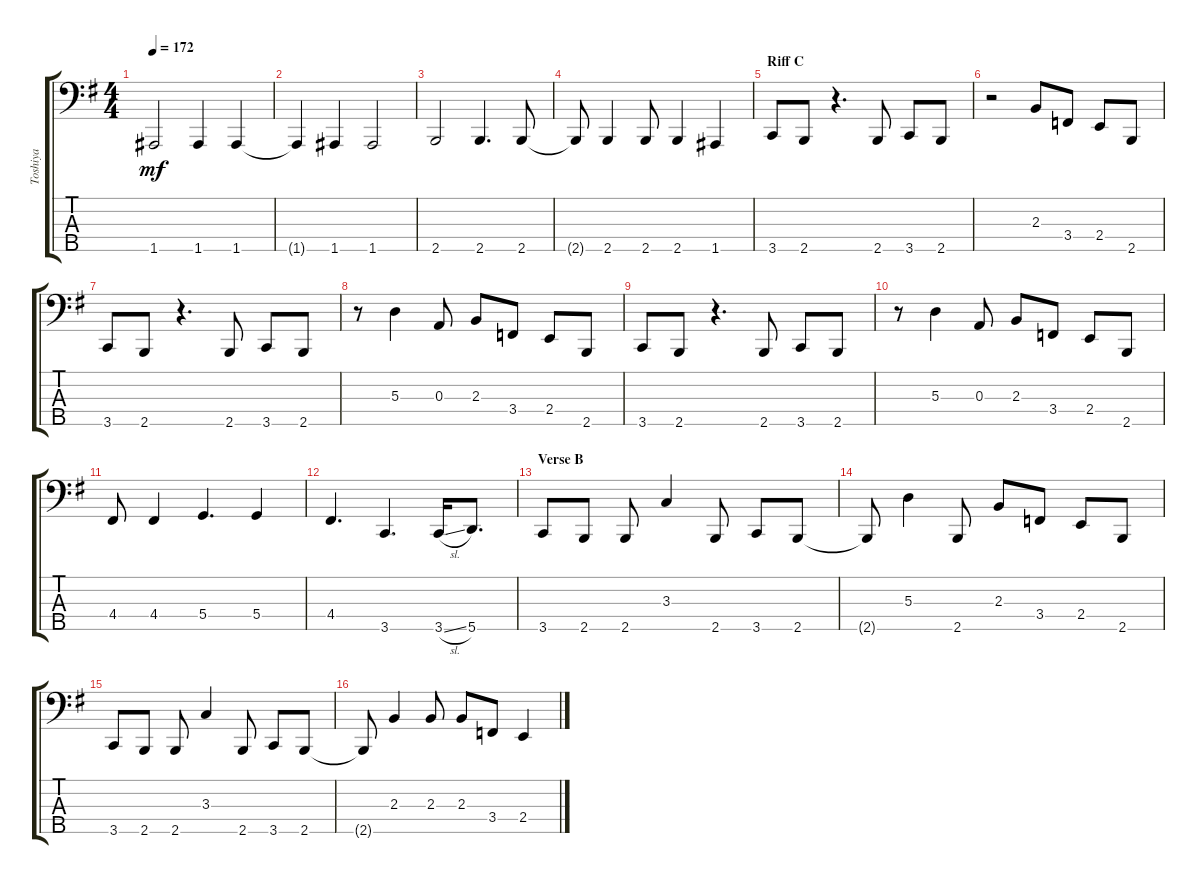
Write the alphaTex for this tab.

\track ("Toshiya" "Toshiya") {instrument electricbassfinger}
\staff {score tabs}
\tuning (G2 D2 A1 D1 A0) {hide}
\ts (4 4)
\tempo 172
\clef f4
\ks eminor
1.5.2{dy mf} 1.5.4 1.5.4 |
1.5{t}.4 1.5.4 1.5.2 |
2.5.2 2.5.4{d} 2.5.8 |
2.5{t}.8 2.5.4 2.5.8 2.5.4 1.5.4 |
\section ("" "Riff C")
3.5.8 2.5.8 r.4{d} 2.5.8 3.5.8 2.5.8 |
r.2 2.3.8 3.4.8 2.4.8 2.5.8 |
3.5.8 2.5.8 r.4{d} 2.5.8 3.5.8 2.5.8 |
r.8 5.3.4 0.3.8 2.3.8 3.4.8 2.4.8 2.5.8 |
3.5.8 2.5.8 r.4{d} 2.5.8 3.5.8 2.5.8 |
r.8 5.3.4 0.3.8 2.3.8 3.4.8 2.4.8 2.5.8 |
4.4.8 4.4.4 5.4.4{d} 5.4.4 |
4.4.4{d} 3.5.4{d} 3.5{sl}.16 5.5.8{d} |
\section ("" "Verse B")
3.5.8 2.5.8 2.5.8 3.3.4 2.5.8 3.5.8 2.5.8 |
2.5{t}.8 5.3.4 2.5.8 2.3.8 3.4.8 2.4.8 2.5.8 |
3.5.8 2.5.8 2.5.8 3.3.4 2.5.8 3.5.8 2.5.8 |
2.5{t}.8 2.3.4 2.3.8 2.3.8 3.4.8 2.4.4
